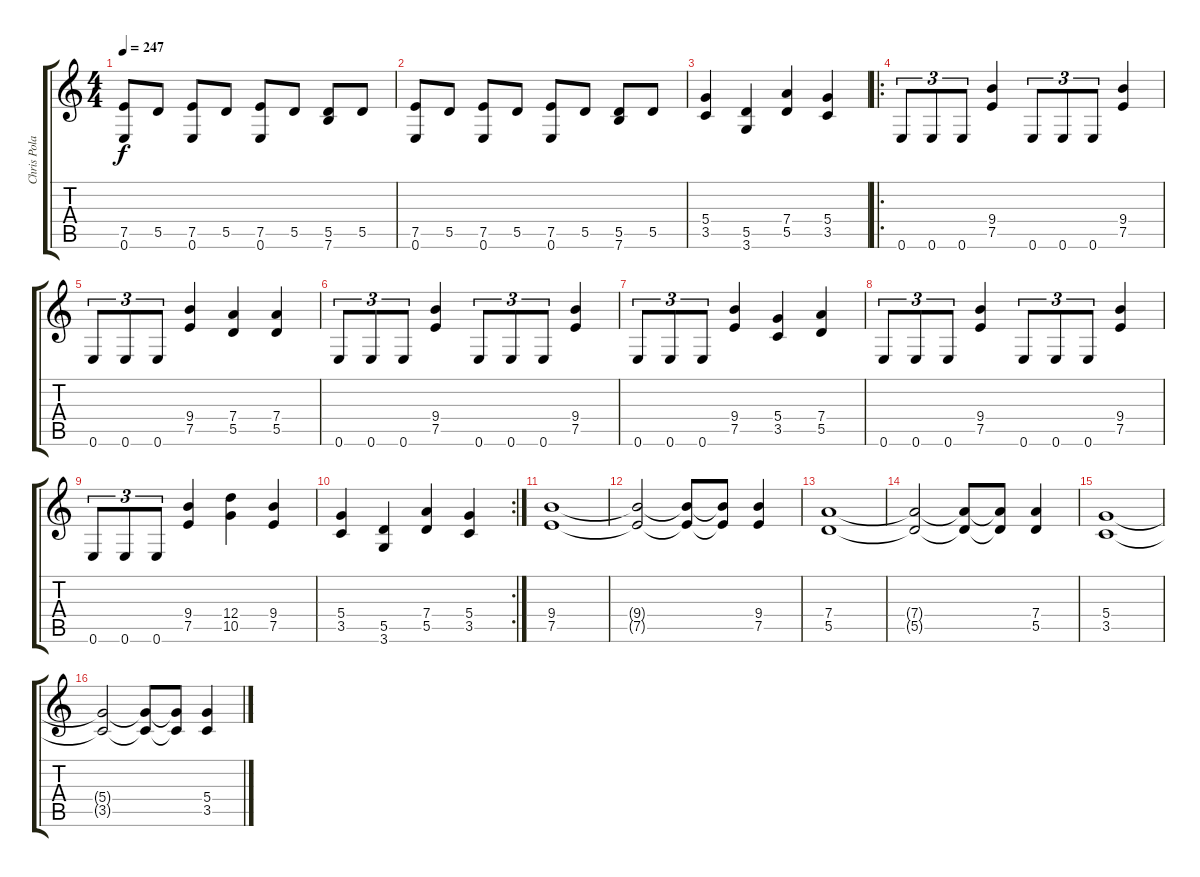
\track ("Chris Poland (Lead Guitar)" "Chris Pola") {instrument distortionguitar}
\staff {score tabs}
\tuning (E4 B3 G3 D3 A2 E2) {hide}
\ts (4 4)
\tempo 247
\clef g2
\ks c
(7.5 0.6).8{dy f} 5.5.8 (7.5 0.6).8 5.5.8 (7.5 0.6).8 5.5.8 (5.5 7.6).8 5.5.8 |
(7.5 0.6).8 5.5.8 (7.5 0.6).8 5.5.8 (7.5 0.6).8 5.5.8 (5.5 7.6).8 5.5.8 |
(5.4 3.5).4 (5.5 3.6).4 (7.4 5.5).4 (5.4 3.5).4 |
\ro
0.6.8{tu (3 2)} 0.6.8{tu (3 2)} 0.6.8{tu (3 2)} (9.4 7.5).4 0.6.8{tu (3 2)} 0.6.8{tu (3 2)} 0.6.8{tu (3 2)} (9.4 7.5).4 |
0.6.8{tu (3 2)} 0.6.8{tu (3 2)} 0.6.8{tu (3 2)} (9.4 7.5).4 (7.4 5.5).4 (7.4 5.5).4 |
0.6.8{tu (3 2)} 0.6.8{tu (3 2)} 0.6.8{tu (3 2)} (9.4 7.5).4 0.6.8{tu (3 2)} 0.6.8{tu (3 2)} 0.6.8{tu (3 2)} (9.4 7.5).4 |
0.6.8{tu (3 2)} 0.6.8{tu (3 2)} 0.6.8{tu (3 2)} (9.4 7.5).4 (5.4 3.5).4 (7.4 5.5).4 |
0.6.8{tu (3 2)} 0.6.8{tu (3 2)} 0.6.8{tu (3 2)} (9.4 7.5).4 0.6.8{tu (3 2)} 0.6.8{tu (3 2)} 0.6.8{tu (3 2)} (9.4 7.5).4 |
0.6.8{tu (3 2)} 0.6.8{tu (3 2)} 0.6.8{tu (3 2)} (9.4 7.5).4 (12.4 10.5).4 (9.4 7.5).4 |
\rc 2
(5.4 3.5).4 (5.5 3.6).4 (7.4 5.5).4 (5.4 3.5).4 |
(9.4 7.5).1 |
(9.4{t} 7.5{t}).2 (9.4{t} 7.5{t}).8 (9.4{t} 7.5{t}).8 (9.4 7.5).4 |
(7.4 5.5).1 |
(7.4{t} 5.5{t}).2 (7.4{t} 5.5{t}).8 (7.4{t} 5.5{t}).8 (7.4 5.5).4 |
(5.4 3.5).1 |
(5.4{t} 3.5{t}).2 (5.4{t} 3.5{t}).8 (5.4{t} 3.5{t}).8 (5.4 3.5).4
